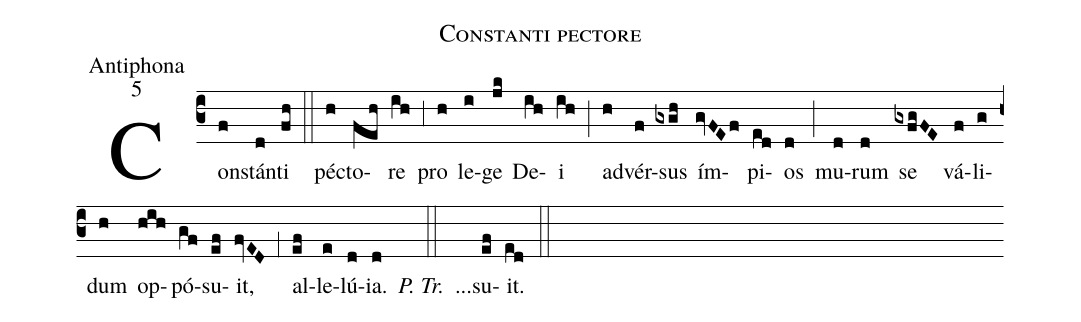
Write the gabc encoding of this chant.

name:Constanti pectore;
office-part:Antiphona;
mode:5;
%%
(c3) Con(f)stán(d)ti(fh) (::) pé(h)cto(feh)re(ih) (;3) pro(h) le(i)ge(jk) De(ih)i(ih) (;) ad(h)vér(f)sus(gxgh) ím(gvFEf)pi(ed)os(d) (;) mu(d)rum(d) se(gxfgFE) vá(f)li(g)dum(h) op(hih)pó(gf)su(ef)it,(fvED) (;1) al(ef)le(e)lú(d)ia.(d) <i>P. Tr.</i>(::) ...su(ef)it.(ed) (::)
